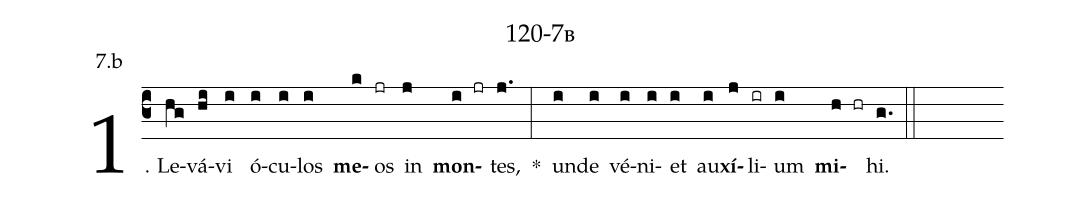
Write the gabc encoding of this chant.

name: 120-7b;
annotation: 7.b;
%%
(c3)1. Le(hg)vá(hi)vi(i) ó(i)cu(i)los(i) <b>me</b>(k)os(jr) in(j) <b>mon</b>(i jr)tes,(j.) *(:) un(i)de(i) vé(i)ni(i)et(i) au(i)<b>xí</b>(j)li(ir)um(i) <b>mi</b>(h hr)hi.(g.) (::)
